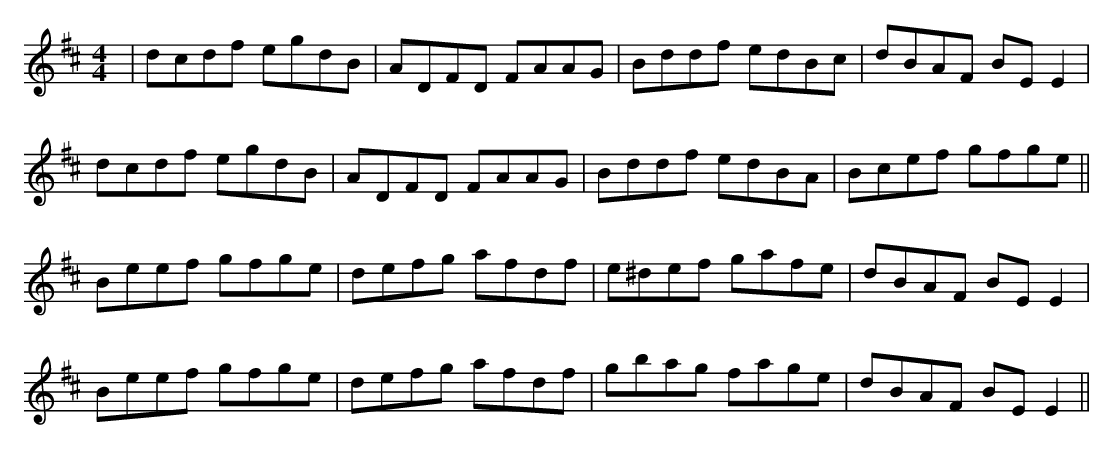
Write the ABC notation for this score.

X:1
M:4/4
K:Edor
|dcdf egdB|ADFD FAAG|Bddf edBc|dBAF BEE2|
dcdf egdB|ADFD FAAG|Bddf edBA|Bcef gfge||
Beef gfge|defg afdf|e^def gafe|dBAF BEE2|
Beef gfge|defg afdf|gbag fage|dBAF BEE2||
